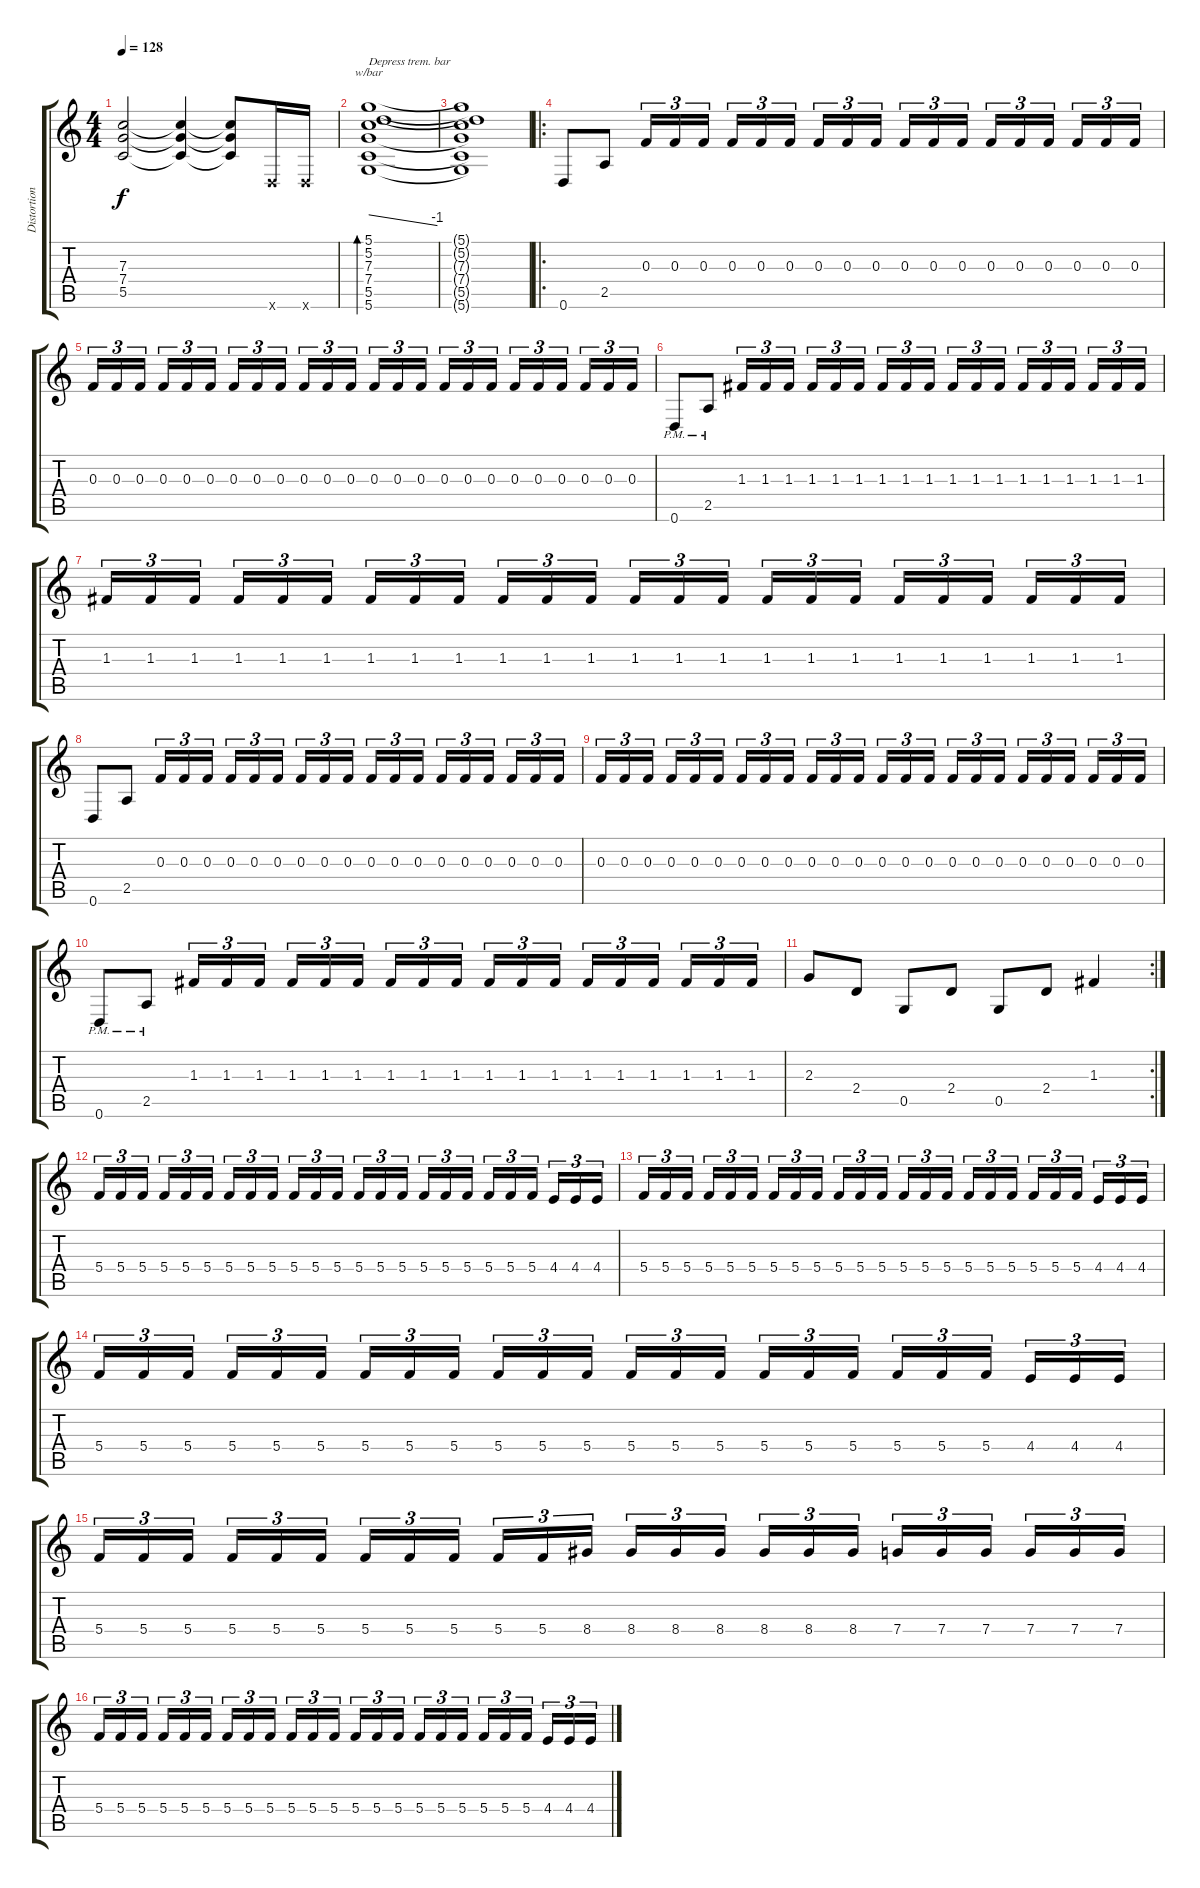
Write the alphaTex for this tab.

\track ("Distortion Guitar 1" "Distortion") {instrument distortionguitar}
\staff {score tabs}
\tuning (D4 A3 F3 C3 G2 D2) {hide}
\ts (4 4)
\tempo 128
\clef g2
\ks c
(7.3{t} 7.4{t} 5.5{t}).2{dy f} (7.3{t} 7.4{t} 5.5{t}).4 (7.3{t} 7.4{t} 5.5{t}).8 0.6{x}.16 0.6{x}.16 |
(5.1 5.2 7.3 7.4 5.5 5.6).1{tbe (dive default 0 0 60 -4) bd 240 txt "Depress trem. bar"} |
(5.1{t} 5.2{t} 7.3{t} 7.4{t} 5.5{t} 5.6{t}).1 |
\ro
0.6.8 2.5.8 0.3.16{tu (3 2)} 0.3.16{tu (3 2)} 0.3.16{tu (3 2) beam splitsecondary} 0.3.16{tu (3 2)} 0.3.16{tu (3 2)} 0.3.16{tu (3 2)} 0.3.16{tu (3 2)} 0.3.16{tu (3 2)} 0.3.16{tu (3 2) beam splitsecondary} 0.3.16{tu (3 2)} 0.3.16{tu (3 2)} 0.3.16{tu (3 2)} 0.3.16{tu (3 2)} 0.3.16{tu (3 2)} 0.3.16{tu (3 2) beam splitsecondary} 0.3.16{tu (3 2)} 0.3.16{tu (3 2)} 0.3.16{tu (3 2)} |
0.3.16{tu (3 2)} 0.3.16{tu (3 2)} 0.3.16{tu (3 2) beam splitsecondary} 0.3.16{tu (3 2)} 0.3.16{tu (3 2)} 0.3.16{tu (3 2)} 0.3.16{tu (3 2)} 0.3.16{tu (3 2)} 0.3.16{tu (3 2) beam splitsecondary} 0.3.16{tu (3 2)} 0.3.16{tu (3 2)} 0.3.16{tu (3 2)} 0.3.16{tu (3 2)} 0.3.16{tu (3 2)} 0.3.16{tu (3 2) beam splitsecondary} 0.3.16{tu (3 2)} 0.3.16{tu (3 2)} 0.3.16{tu (3 2)} 0.3.16{tu (3 2)} 0.3.16{tu (3 2)} 0.3.16{tu (3 2) beam splitsecondary} 0.3.16{tu (3 2)} 0.3.16{tu (3 2)} 0.3.16{tu (3 2)} |
0.6{pm}.8 2.5{pm}.8 1.3.16{tu (3 2)} 1.3.16{tu (3 2)} 1.3.16{tu (3 2) beam splitsecondary} 1.3.16{tu (3 2)} 1.3.16{tu (3 2)} 1.3.16{tu (3 2)} 1.3.16{tu (3 2)} 1.3.16{tu (3 2)} 1.3.16{tu (3 2) beam splitsecondary} 1.3.16{tu (3 2)} 1.3.16{tu (3 2)} 1.3.16{tu (3 2)} 1.3.16{tu (3 2)} 1.3.16{tu (3 2)} 1.3.16{tu (3 2) beam splitsecondary} 1.3.16{tu (3 2)} 1.3.16{tu (3 2)} 1.3.16{tu (3 2)} |
1.3.16{tu (3 2)} 1.3.16{tu (3 2)} 1.3.16{tu (3 2) beam splitsecondary} 1.3.16{tu (3 2)} 1.3.16{tu (3 2)} 1.3.16{tu (3 2)} 1.3.16{tu (3 2)} 1.3.16{tu (3 2)} 1.3.16{tu (3 2) beam splitsecondary} 1.3.16{tu (3 2)} 1.3.16{tu (3 2)} 1.3.16{tu (3 2)} 1.3.16{tu (3 2)} 1.3.16{tu (3 2)} 1.3.16{tu (3 2) beam splitsecondary} 1.3.16{tu (3 2)} 1.3.16{tu (3 2)} 1.3.16{tu (3 2)} 1.3.16{tu (3 2)} 1.3.16{tu (3 2)} 1.3.16{tu (3 2) beam splitsecondary} 1.3.16{tu (3 2)} 1.3.16{tu (3 2)} 1.3.16{tu (3 2)} |
0.6.8 2.5.8 0.3.16{tu (3 2)} 0.3.16{tu (3 2)} 0.3.16{tu (3 2) beam splitsecondary} 0.3.16{tu (3 2)} 0.3.16{tu (3 2)} 0.3.16{tu (3 2)} 0.3.16{tu (3 2)} 0.3.16{tu (3 2)} 0.3.16{tu (3 2) beam splitsecondary} 0.3.16{tu (3 2)} 0.3.16{tu (3 2)} 0.3.16{tu (3 2)} 0.3.16{tu (3 2)} 0.3.16{tu (3 2)} 0.3.16{tu (3 2) beam splitsecondary} 0.3.16{tu (3 2)} 0.3.16{tu (3 2)} 0.3.16{tu (3 2)} |
0.3.16{tu (3 2)} 0.3.16{tu (3 2)} 0.3.16{tu (3 2) beam splitsecondary} 0.3.16{tu (3 2)} 0.3.16{tu (3 2)} 0.3.16{tu (3 2)} 0.3.16{tu (3 2)} 0.3.16{tu (3 2)} 0.3.16{tu (3 2) beam splitsecondary} 0.3.16{tu (3 2)} 0.3.16{tu (3 2)} 0.3.16{tu (3 2)} 0.3.16{tu (3 2)} 0.3.16{tu (3 2)} 0.3.16{tu (3 2) beam splitsecondary} 0.3.16{tu (3 2)} 0.3.16{tu (3 2)} 0.3.16{tu (3 2)} 0.3.16{tu (3 2)} 0.3.16{tu (3 2)} 0.3.16{tu (3 2) beam splitsecondary} 0.3.16{tu (3 2)} 0.3.16{tu (3 2)} 0.3.16{tu (3 2)} |
0.6{pm}.8 2.5{pm}.8 1.3.16{tu (3 2)} 1.3.16{tu (3 2)} 1.3.16{tu (3 2) beam splitsecondary} 1.3.16{tu (3 2)} 1.3.16{tu (3 2)} 1.3.16{tu (3 2)} 1.3.16{tu (3 2)} 1.3.16{tu (3 2)} 1.3.16{tu (3 2) beam splitsecondary} 1.3.16{tu (3 2)} 1.3.16{tu (3 2)} 1.3.16{tu (3 2)} 1.3.16{tu (3 2)} 1.3.16{tu (3 2)} 1.3.16{tu (3 2) beam splitsecondary} 1.3.16{tu (3 2)} 1.3.16{tu (3 2)} 1.3.16{tu (3 2)} |
\rc 2
2.3.8 2.4.8 0.5.8 2.4.8 0.5.8 2.4.8 1.3.4 |
5.4.16{tu (3 2)} 5.4.16{tu (3 2)} 5.4.16{tu (3 2) beam splitsecondary} 5.4.16{tu (3 2)} 5.4.16{tu (3 2)} 5.4.16{tu (3 2)} 5.4.16{tu (3 2)} 5.4.16{tu (3 2)} 5.4.16{tu (3 2) beam splitsecondary} 5.4.16{tu (3 2)} 5.4.16{tu (3 2)} 5.4.16{tu (3 2)} 5.4.16{tu (3 2)} 5.4.16{tu (3 2)} 5.4.16{tu (3 2) beam splitsecondary} 5.4.16{tu (3 2)} 5.4.16{tu (3 2)} 5.4.16{tu (3 2)} 5.4.16{tu (3 2)} 5.4.16{tu (3 2)} 5.4.16{tu (3 2) beam splitsecondary} 4.4.16{tu (3 2)} 4.4.16{tu (3 2)} 4.4.16{tu (3 2)} |
5.4.16{tu (3 2)} 5.4.16{tu (3 2)} 5.4.16{tu (3 2) beam splitsecondary} 5.4.16{tu (3 2)} 5.4.16{tu (3 2)} 5.4.16{tu (3 2)} 5.4.16{tu (3 2)} 5.4.16{tu (3 2)} 5.4.16{tu (3 2) beam splitsecondary} 5.4.16{tu (3 2)} 5.4.16{tu (3 2)} 5.4.16{tu (3 2)} 5.4.16{tu (3 2)} 5.4.16{tu (3 2)} 5.4.16{tu (3 2) beam splitsecondary} 5.4.16{tu (3 2)} 5.4.16{tu (3 2)} 5.4.16{tu (3 2)} 5.4.16{tu (3 2)} 5.4.16{tu (3 2)} 5.4.16{tu (3 2) beam splitsecondary} 4.4.16{tu (3 2)} 4.4.16{tu (3 2)} 4.4.16{tu (3 2)} |
5.4.16{tu (3 2)} 5.4.16{tu (3 2)} 5.4.16{tu (3 2) beam splitsecondary} 5.4.16{tu (3 2)} 5.4.16{tu (3 2)} 5.4.16{tu (3 2)} 5.4.16{tu (3 2)} 5.4.16{tu (3 2)} 5.4.16{tu (3 2) beam splitsecondary} 5.4.16{tu (3 2)} 5.4.16{tu (3 2)} 5.4.16{tu (3 2)} 5.4.16{tu (3 2)} 5.4.16{tu (3 2)} 5.4.16{tu (3 2) beam splitsecondary} 5.4.16{tu (3 2)} 5.4.16{tu (3 2)} 5.4.16{tu (3 2)} 5.4.16{tu (3 2)} 5.4.16{tu (3 2)} 5.4.16{tu (3 2) beam splitsecondary} 4.4.16{tu (3 2)} 4.4.16{tu (3 2)} 4.4.16{tu (3 2)} |
5.4.16{tu (3 2)} 5.4.16{tu (3 2)} 5.4.16{tu (3 2) beam splitsecondary} 5.4.16{tu (3 2)} 5.4.16{tu (3 2)} 5.4.16{tu (3 2)} 5.4.16{tu (3 2)} 5.4.16{tu (3 2)} 5.4.16{tu (3 2) beam splitsecondary} 5.4.16{tu (3 2)} 5.4.16{tu (3 2)} 8.4.16{tu (3 2)} 8.4.16{tu (3 2)} 8.4.16{tu (3 2)} 8.4.16{tu (3 2) beam splitsecondary} 8.4.16{tu (3 2)} 8.4.16{tu (3 2)} 8.4.16{tu (3 2)} 7.4.16{tu (3 2)} 7.4.16{tu (3 2)} 7.4.16{tu (3 2) beam splitsecondary} 7.4.16{tu (3 2)} 7.4.16{tu (3 2)} 7.4.16{tu (3 2)} |
5.4.16{tu (3 2)} 5.4.16{tu (3 2)} 5.4.16{tu (3 2) beam splitsecondary} 5.4.16{tu (3 2)} 5.4.16{tu (3 2)} 5.4.16{tu (3 2)} 5.4.16{tu (3 2)} 5.4.16{tu (3 2)} 5.4.16{tu (3 2) beam splitsecondary} 5.4.16{tu (3 2)} 5.4.16{tu (3 2)} 5.4.16{tu (3 2)} 5.4.16{tu (3 2)} 5.4.16{tu (3 2)} 5.4.16{tu (3 2) beam splitsecondary} 5.4.16{tu (3 2)} 5.4.16{tu (3 2)} 5.4.16{tu (3 2)} 5.4.16{tu (3 2)} 5.4.16{tu (3 2)} 5.4.16{tu (3 2) beam splitsecondary} 4.4.16{tu (3 2)} 4.4.16{tu (3 2)} 4.4.16{tu (3 2)}
